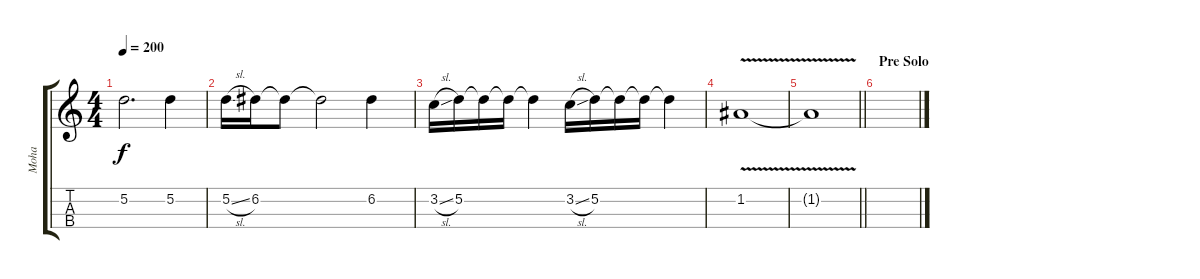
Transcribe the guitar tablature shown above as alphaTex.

\track ("Moha" "Moha") {instrument violin}
\staff {score tabs}
\tuning (E5 A4 D4 G3) {hide}
\ts (4 4)
\tempo 200
\clef g2
\ks c
5.2{t}.2{d dy f} 5.2.4 |
5.2{sl}.16 6.2.16 6.2{t}.8 6.2{t}.2 6.2.4 |
3.2{sl}.16 5.2.16 5.2{t}.16 5.2{t}.16 5.2{t}.4 3.2{sl}.16 5.2.16 5.2{t}.16 5.2{t}.16 5.2{t}.4 |
1.2{v}.1 |
\barLineRight lightlight
1.2{t}.1 |
\section ("" "Pre Solo")
